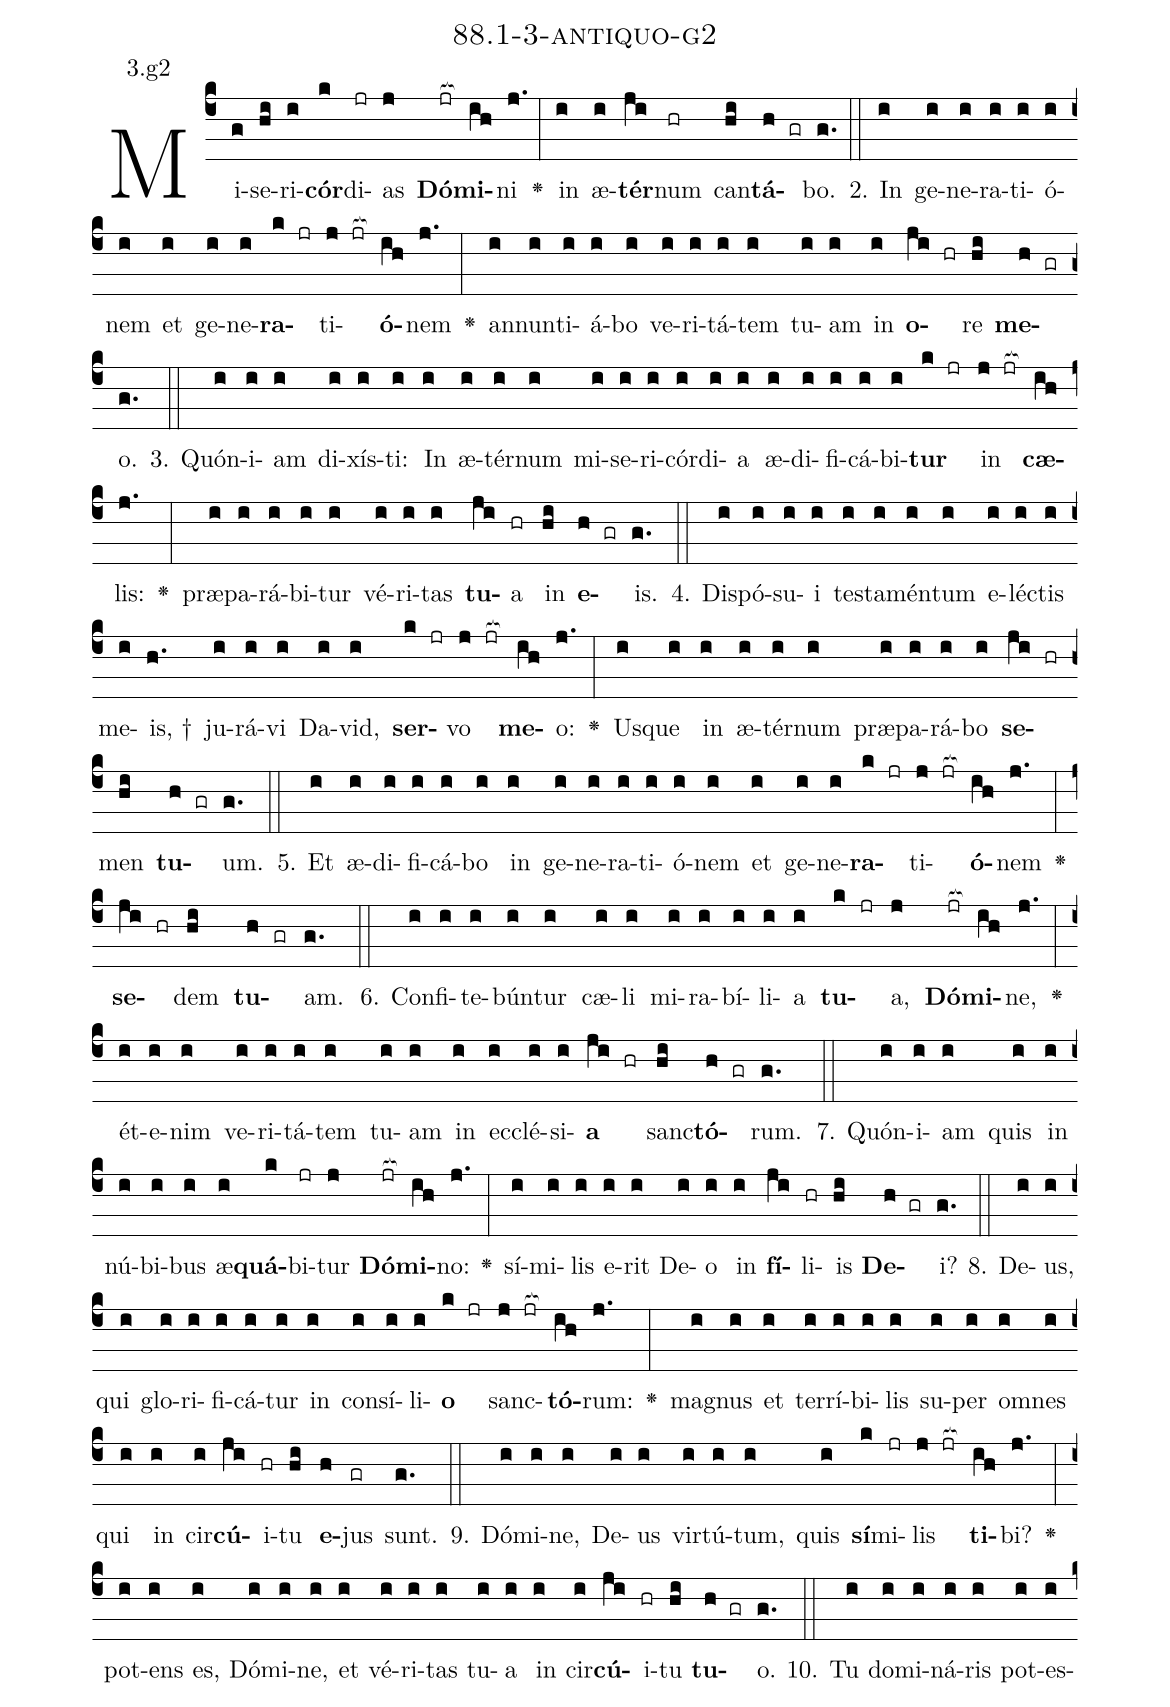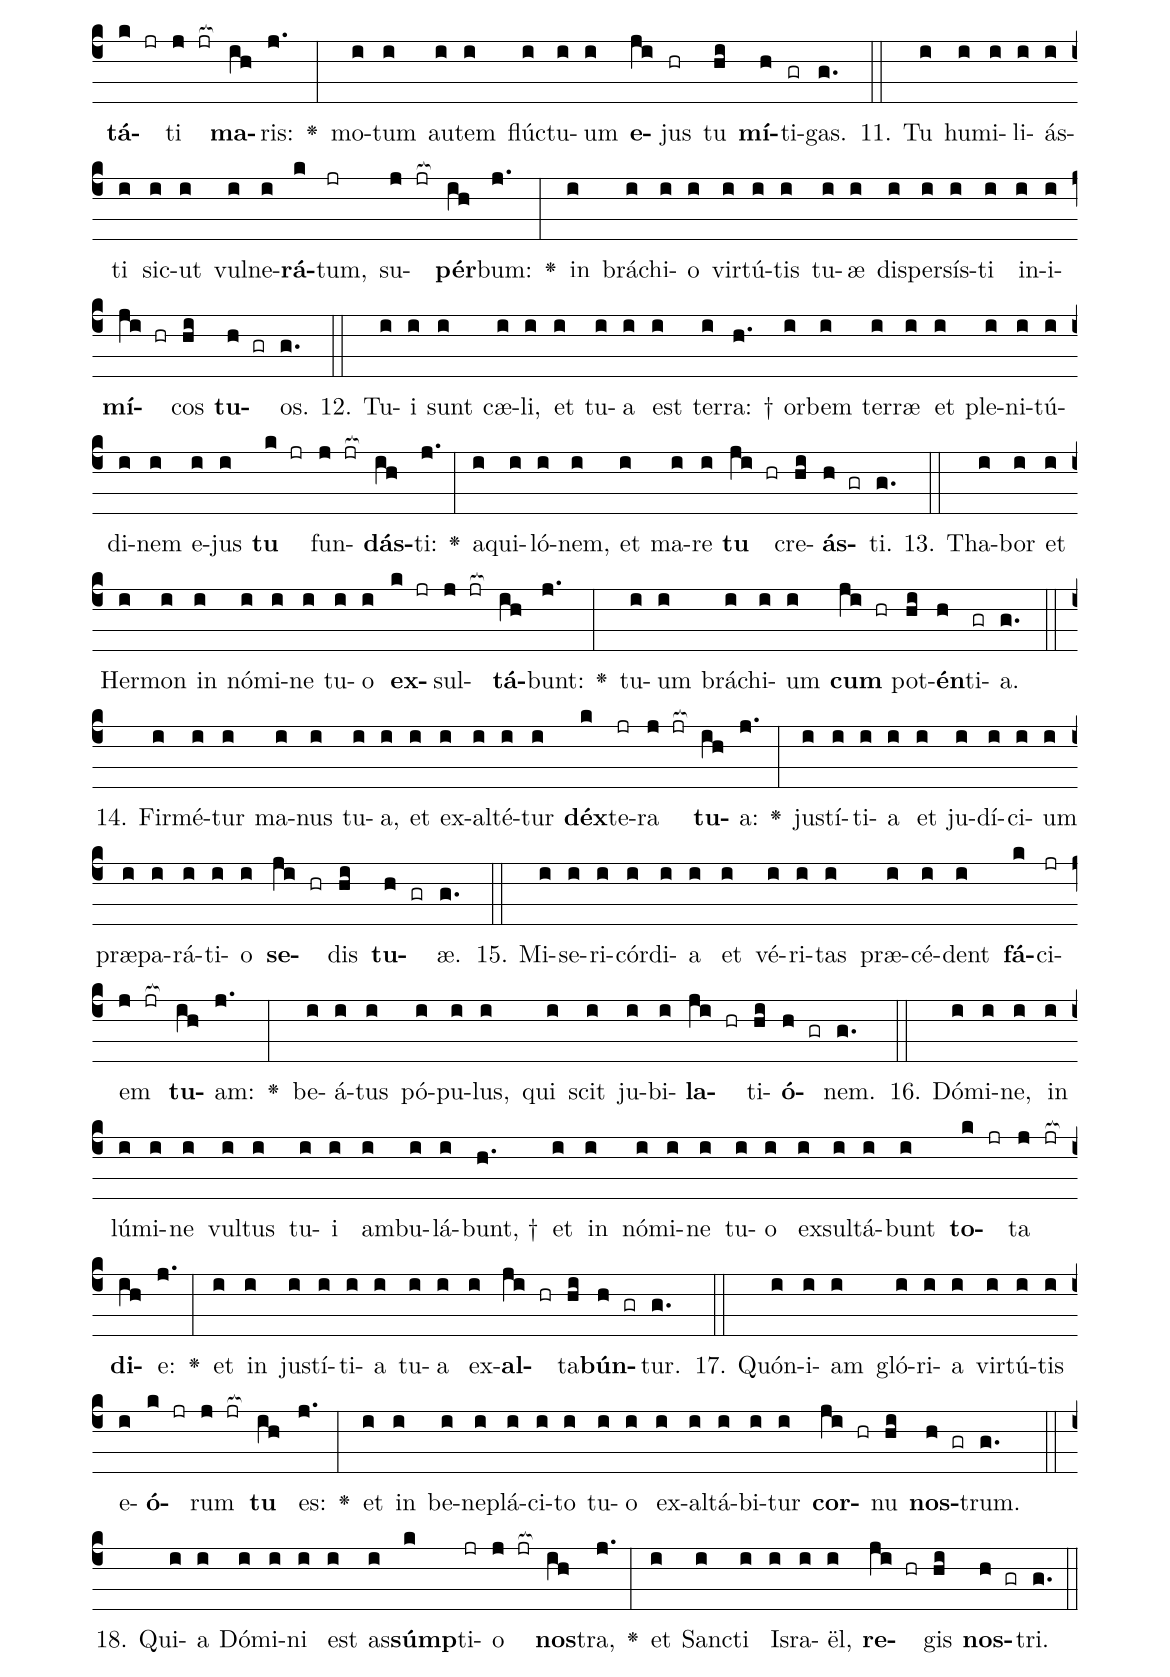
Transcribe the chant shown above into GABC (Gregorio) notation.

name: 88.1-3-antiquo-g2;
annotation: 3.g2;
%%
(c4)Mi(g)se(hi)ri(i)<b>cór</b>(k)di(jr)as(j) <b>Dó</b>(jr[ocb:1{])<b>mi</b>(ih[ocb:0}])ni(j.) <v>\greheightstar</v>(:) in(i) æ(i)<b>tér</b>(ji)num(hr) can(hi)<b>tá</b>(h gr)bo.(g.) (::)
2. In(i) ge(i)ne(i)ra(i)ti(i)ó(i)nem(i) et(i) ge(i)ne(i)<b>ra</b>(k jr)ti(j jr[ocb:1{])<b>ó</b>(ih[ocb:0}])nem(j.) <v>\greheightstar</v>(:) an(i)nun(i)ti(i)á(i)bo(i) ve(i)ri(i)tá(i)tem(i) tu(i)am(i) in(i) <b>o</b>(ji hr)re(hi) <b>me</b>(h gr)o.(g.) (::)
3. Quón(i)i(i)am(i) di(i)xís(i)ti:(i) In(i) æ(i)tér(i)num(i) mi(i)se(i)ri(i)cór(i)di(i)a(i) æ(i)di(i)fi(i)cá(i)bi(i)<b>tur</b>(k jr) in(j jr[ocb:1{]) <b>cæ</b>(ih[ocb:0}])lis:(j.) <v>\greheightstar</v>(:) præ(i)pa(i)rá(i)bi(i)tur(i) vé(i)ri(i)tas(i) <b>tu</b>(ji)a(hr) in(hi) <b>e</b>(h gr)is.(g.) (::)
4. Dis(i)pó(i)su(i)i(i) tes(i)ta(i)mén(i)tum(i) e(i)léc(i)tis(i) me(i)is, †(h.) ju(i)rá(i)vi(i) Da(i)vid,(i) <b>ser</b>(k jr)vo(j jr[ocb:1{]) <b>me</b>(ih[ocb:0}])o:(j.) <v>\greheightstar</v>(:) Us(i)que(i) in(i) æ(i)tér(i)num(i) præ(i)pa(i)rá(i)bo(i) <b>se</b>(ji hr)men(hi) <b>tu</b>(h gr)um.(g.) (::)
5. Et(i) æ(i)di(i)fi(i)cá(i)bo(i) in(i) ge(i)ne(i)ra(i)ti(i)ó(i)nem(i) et(i) ge(i)ne(i)<b>ra</b>(k jr)ti(j jr[ocb:1{])<b>ó</b>(ih[ocb:0}])nem(j.) <v>\greheightstar</v>(:) <b>se</b>(ji hr)dem(hi) <b>tu</b>(h gr)am.(g.) (::)
6. Con(i)fi(i)te(i)bún(i)tur(i) cæ(i)li(i) mi(i)ra(i)bí(i)li(i)a(i) <b>tu</b>(k jr)a,(j) <b>Dó</b>(jr[ocb:1{])<b>mi</b>(ih[ocb:0}])ne,(j.) <v>\greheightstar</v>(:) ét(i)e(i)nim(i) ve(i)ri(i)tá(i)tem(i) tu(i)am(i) in(i) ec(i)clé(i)si(i)<b>a</b>(ji hr) sanc(hi)<b>tó</b>(h gr)rum.(g.) (::)
7. Quón(i)i(i)am(i) quis(i) in(i) nú(i)bi(i)bus(i) æ(i)<b>quá</b>(k)bi(jr)tur(j) <b>Dó</b>(jr[ocb:1{])<b>mi</b>(ih[ocb:0}])no:(j.) <v>\greheightstar</v>(:) sí(i)mi(i)lis(i) e(i)rit(i) De(i)o(i) in(i) <b>fí</b>(ji)li(hr)is(hi) <b>De</b>(h gr)i?(g.) (::)
8. De(i)us,(i) qui(i) glo(i)ri(i)fi(i)cá(i)tur(i) in(i) con(i)sí(i)li(i)<b>o</b>(k jr) sanc(j jr[ocb:1{])<b>tó</b>(ih[ocb:0}])rum:(j.) <v>\greheightstar</v>(:) ma(i)gnus(i) et(i) ter(i)rí(i)bi(i)lis(i) su(i)per(i) om(i)nes(i) qui(i) in(i) cir(i)<b>cú</b>(ji)i(hr)tu(hi) <b>e</b>(h)jus(gr) sunt.(g.) (::)
9. Dó(i)mi(i)ne,(i) De(i)us(i) vir(i)tú(i)tum,(i) quis(i) <b>sí</b>(k)mi(jr)lis(j jr[ocb:1{]) <b>ti</b>(ih[ocb:0}])bi?(j.) <v>\greheightstar</v>(:) pot(i)ens(i) es,(i) Dó(i)mi(i)ne,(i) et(i) vé(i)ri(i)tas(i) tu(i)a(i) in(i) cir(i)<b>cú</b>(ji)i(hr)tu(hi) <b>tu</b>(h gr)o.(g.) (::)
10. Tu(i) do(i)mi(i)ná(i)ris(i) pot(i)es(i)<b>tá</b>(k jr)ti(j jr[ocb:1{]) <b>ma</b>(ih[ocb:0}])ris:(j.) <v>\greheightstar</v>(:) mo(i)tum(i) au(i)tem(i) flúc(i)tu(i)um(i) <b>e</b>(ji)jus(hr) tu(hi) <b>mí</b>(h)ti(gr)gas.(g.) (::)
11. Tu(i) hu(i)mi(i)li(i)ás(i)ti(i) sic(i)ut(i) vul(i)ne(i)<b>rá</b>(k)tum,(jr) su(j jr[ocb:1{])<b>pér</b>(ih[ocb:0}])bum:(j.) <v>\greheightstar</v>(:) in(i) brá(i)chi(i)o(i) vir(i)tú(i)tis(i) tu(i)æ(i) di(i)sper(i)sís(i)ti(i) in(i)i(i)<b>mí</b>(ji hr)cos(hi) <b>tu</b>(h gr)os.(g.) (::)
12. Tu(i)i(i) sunt(i) cæ(i)li,(i) et(i) tu(i)a(i) est(i) ter(i)ra: †(h.) or(i)bem(i) ter(i)ræ(i) et(i) ple(i)ni(i)tú(i)di(i)nem(i) e(i)jus(i) <b>tu</b>(k jr) fun(j jr[ocb:1{])<b>dás</b>(ih[ocb:0}])ti:(j.) <v>\greheightstar</v>(:) a(i)qui(i)ló(i)nem,(i) et(i) ma(i)re(i) <b>tu</b>(ji hr) cre(hi)<b>ás</b>(h gr)ti.(g.) (::)
13. Tha(i)bor(i) et(i) Her(i)mon(i) in(i) nó(i)mi(i)ne(i) tu(i)o(i) <b>ex</b>(k jr)sul(j jr[ocb:1{])<b>tá</b>(ih[ocb:0}])bunt:(j.) <v>\greheightstar</v>(:) tu(i)um(i) brá(i)chi(i)um(i) <b>cum</b>(ji hr) pot(hi)<b>én</b>(h)ti(gr)a.(g.) (::)
14. Fir(i)mé(i)tur(i) ma(i)nus(i) tu(i)a,(i) et(i) ex(i)al(i)té(i)tur(i) <b>déx</b>(k)te(jr)ra(j jr[ocb:1{]) <b>tu</b>(ih[ocb:0}])a:(j.) <v>\greheightstar</v>(:) jus(i)tí(i)ti(i)a(i) et(i) ju(i)dí(i)ci(i)um(i) præ(i)pa(i)rá(i)ti(i)o(i) <b>se</b>(ji hr)dis(hi) <b>tu</b>(h gr)æ.(g.) (::)
15. Mi(i)se(i)ri(i)cór(i)di(i)a(i) et(i) vé(i)ri(i)tas(i) præ(i)cé(i)dent(i) <b>fá</b>(k)ci(jr)em(j jr[ocb:1{]) <b>tu</b>(ih[ocb:0}])am:(j.) <v>\greheightstar</v>(:) be(i)á(i)tus(i) pó(i)pu(i)lus,(i) qui(i) scit(i) ju(i)bi(i)<b>la</b>(ji hr)ti(hi)<b>ó</b>(h gr)nem.(g.) (::)
16. Dó(i)mi(i)ne,(i) in(i) lú(i)mi(i)ne(i) vul(i)tus(i) tu(i)i(i) am(i)bu(i)lá(i)bunt, †(h.) et(i) in(i) nó(i)mi(i)ne(i) tu(i)o(i) ex(i)sul(i)tá(i)bunt(i) <b>to</b>(k jr)ta(j jr[ocb:1{]) <b>di</b>(ih[ocb:0}])e:(j.) <v>\greheightstar</v>(:) et(i) in(i) jus(i)tí(i)ti(i)a(i) tu(i)a(i) ex(i)<b>al</b>(ji hr)ta(hi)<b>bún</b>(h gr)tur.(g.) (::)
17. Quón(i)i(i)am(i) gló(i)ri(i)a(i) vir(i)tú(i)tis(i) e(i)<b>ó</b>(k jr)rum(j jr[ocb:1{]) <b>tu</b>(ih[ocb:0}]) es:(j.) <v>\greheightstar</v>(:) et(i) in(i) be(i)ne(i)plá(i)ci(i)to(i) tu(i)o(i) ex(i)al(i)tá(i)bi(i)tur(i) <b>cor</b>(ji hr)nu(hi) <b>nos</b>(h gr)trum.(g.) (::)
18. Qui(i)a(i) Dó(i)mi(i)ni(i) est(i) as(i)<b>súmp</b>(k)ti(jr)o(j jr[ocb:1{]) <b>nos</b>(ih[ocb:0}])tra,(j.) <v>\greheightstar</v>(:) et(i) Sanc(i)ti(i) Is(i)ra(i)ël,(i) <b>re</b>(ji hr)gis(hi) <b>nos</b>(h gr)tri.(g.) (::)
